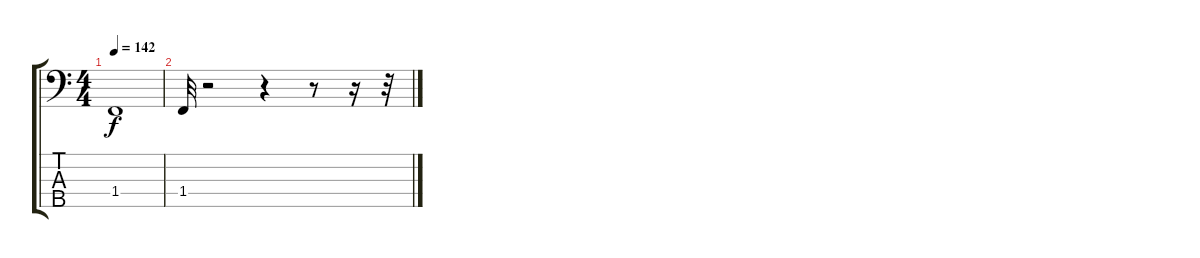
\track "" {instrument electricbasspick}
\staff {score tabs}
\tuning (G2 D2 A1 E1 B0) {hide}
\ts (4 4)
\tempo 142
\clef f4
\ks c
1.4{t}.1{dy f} |
1.4.32 r.2 r.4 r.8 r.16 r.32
